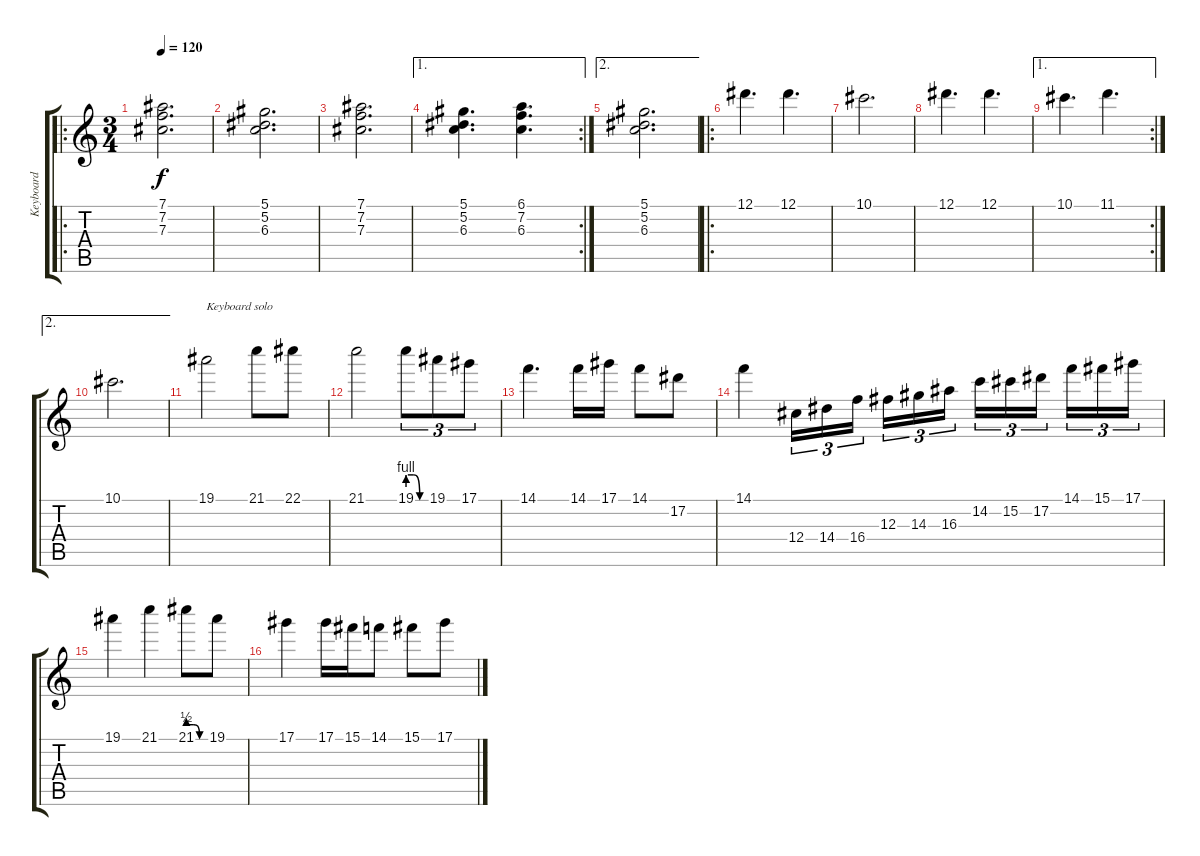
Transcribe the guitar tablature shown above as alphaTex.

\track ("Keyboard" "Keyboard") {instrument distortionguitar}
\staff {score tabs}
\tuning (Eb4 Bb3 Gb3 Db3 Ab2 Eb2) {hide}
\ro
\ts (3 4)
\tempo 120
\clef g2
\ks c
(7.1 7.2 7.3).2{d dy f} |
(5.1 5.2 6.3).2{d} |
(7.1 7.2 7.3).2{d} |
\ae 1
\rc 2
(5.1 5.2 6.3).4{d} (6.1 7.2 6.3).4{d} |
\ae 2
(5.1 5.2 6.3).2{d} |
\ro
12.1.4{d} 12.1.4{d} |
10.1.2{d} |
12.1.4{d} 12.1.4{d} |
\ae 1
\rc 2
10.1.4{d} 11.1.4{d} |
\ae 2
10.1.2{d} |
19.1.2{txt "Keyboard solo" volume 13} 21.1.8 22.1.8 |
21.1.2 19.1{be (custom 0 4 20 4 40 0 60 0)}.8{tu (3 2)} 19.1.8{tu (3 2)} 17.1.8{tu (3 2)} |
14.1.4{d} 14.1.16 17.1.16 14.1.8 17.2.8 |
14.1.4 12.4.16{tu (3 2)} 14.4.16{tu (3 2)} 16.4.16{tu (3 2) beam splitsecondary} 12.3.16{tu (3 2)} 14.3.16{tu (3 2)} 16.3.16{tu (3 2)} 14.2.16{tu (3 2)} 15.2.16{tu (3 2)} 17.2.16{tu (3 2) beam splitsecondary} 14.1.16{tu (3 2)} 15.1.16{tu (3 2)} 17.1.16{tu (3 2)} |
19.1.4 21.1.4 21.1{be (custom 0 2 20 2 40 0 60 0)}.8 19.1.8 |
17.1.4 17.1.16 15.1.16 14.1.8 15.1.8 17.1.8
